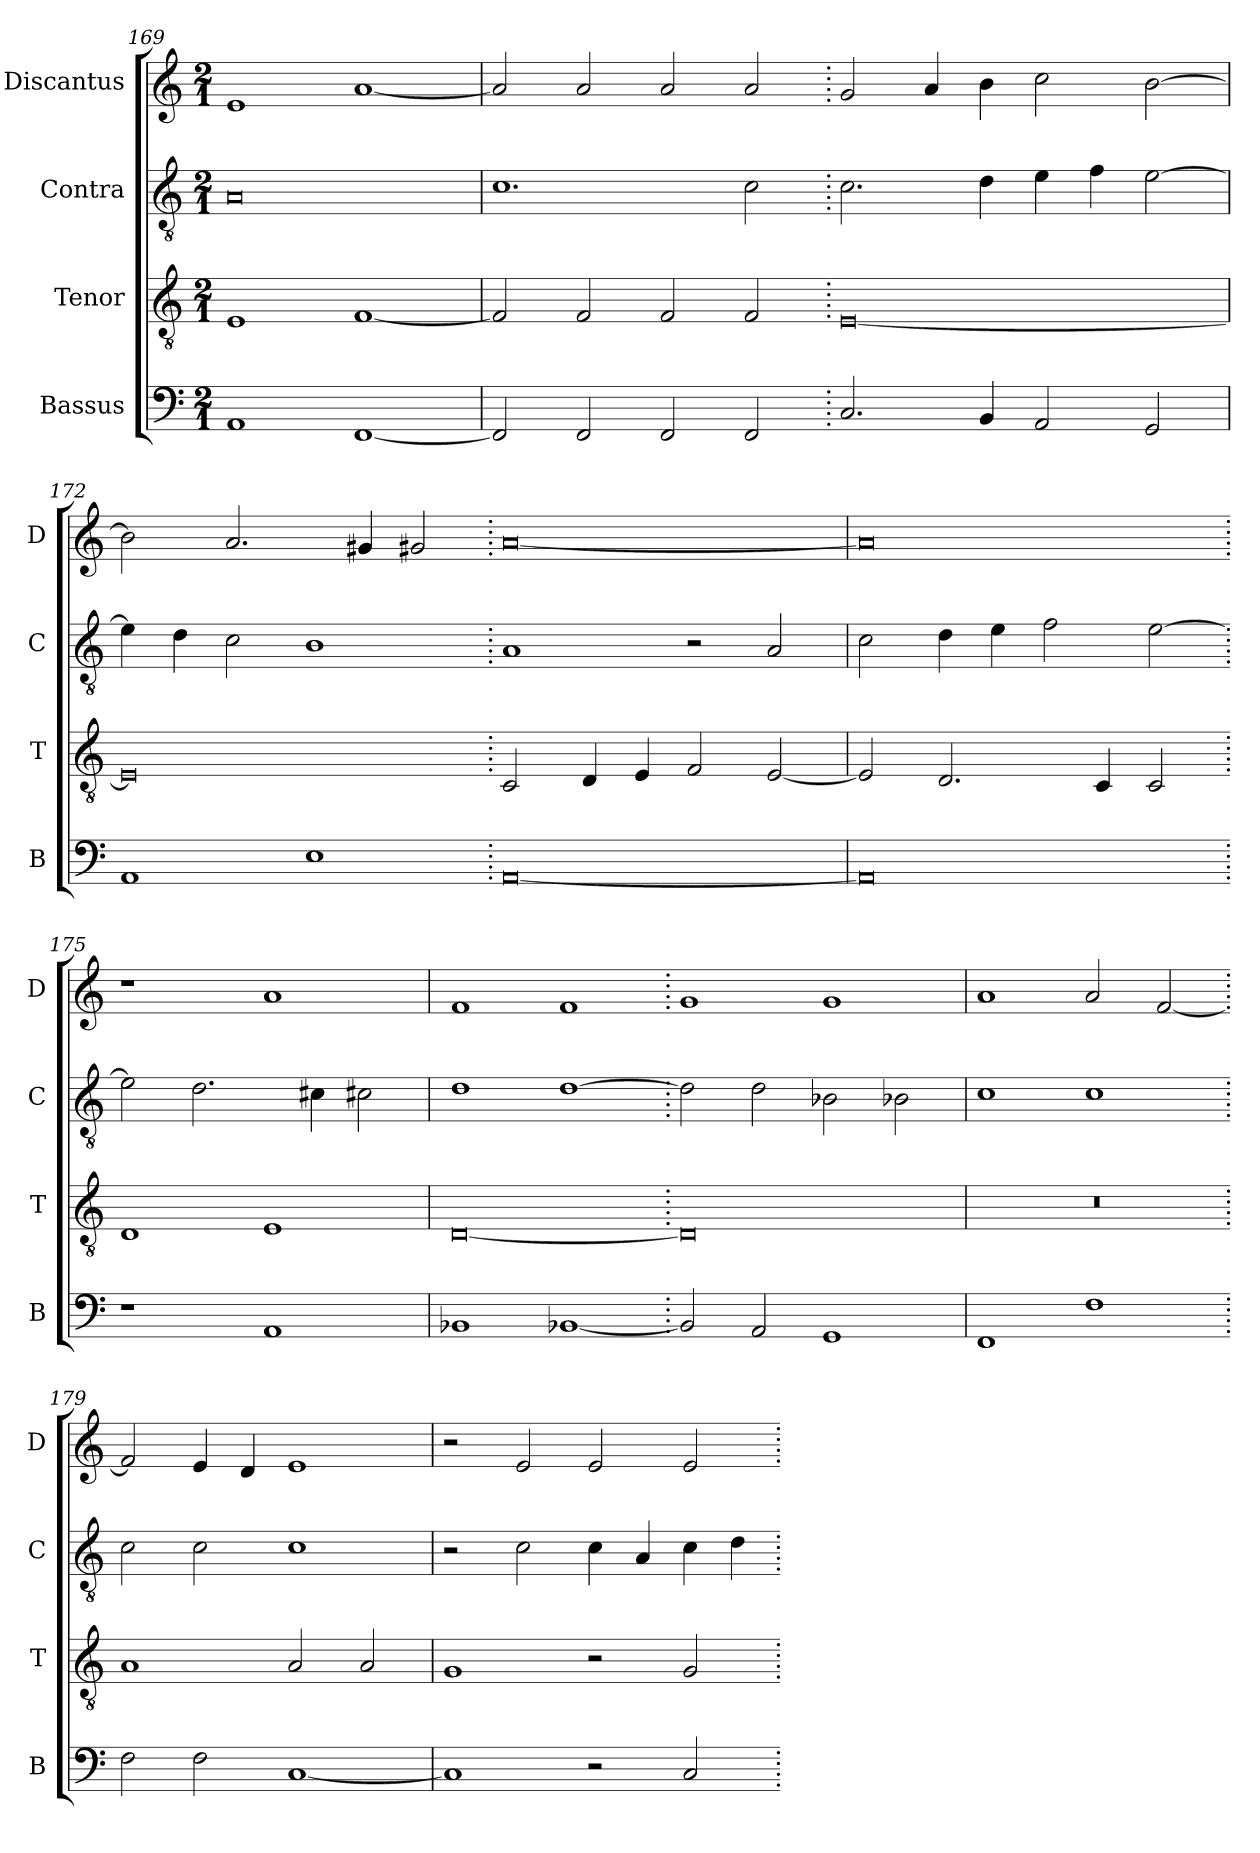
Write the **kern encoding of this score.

**kern	**kern	**kern	**kern
*part4	*part3	*part2	*part1
*staff4	*staff3	*staff2	*staff1
*I"Bassus	*I"Tenor	*I"Contra	*I"Discantus
*I'B	*I'T	*I'C	*I'D
*clefF4	*clefGv2	*clefGv2	*clefG2
*k[]	*k[]	*k[]	*k[]
*M2/1	*M2/1	*M2/1	*M2/1
=169	=169	=169	=169
1AA	1E	0A	1e
[1FF	[1F	.	[1a
=170	=170	=170	=170
2FF/]	2F/]	1.c	2a/]
2FF/	2F/	.	2a/
2FF/	2F/	.	2a/
2FF/	2F/	2c\	2a/
=171.	=171.	=171.	=171.
2.C/	[0E	2.c\	2g/
.	.	.	4a/
4BB/	.	4d\	4b\
2AA/	.	4e\	2cc\
.	.	4f\	.
2GG/	.	[2e\	[2b\
=172	=172	=172	=172
1AA	0E]	4e\]	2b\]
.	.	4d\	.
.	.	2c\	2.a/
1E	.	1B	.
.	.	.	4g#X/
.	.	.	2g#X/
=173.	=173.	=173.	=173.
[0AA	2C/	1A	[0a
.	4D/	.	.
.	4E/	.	.
.	2F/	2r	.
.	[2E/	2A/	.
=174	=174	=174	=174
0AA]	2E/]	2c\	0a]
.	2.D/	4d\	.
.	.	4e\	.
.	.	2f\	.
.	4C/	.	.
.	2C/	[2e\	.
=175.	=175.	=175.	=175.
1r	1D	2e\]	1r
.	.	2.d\	.
1AA	1E	.	1a
.	.	4c#X\	.
.	.	2c#X\	.
=176	=176	=176	=176
1BB-X	[0D	1d	1f
[1BB-X	.	[1d	1f
=177.	=177.	=177.	=177.
2BB-/]	0D]	2d\]	1g
2AA/	.	2d\	.
1GG	.	2B-X\	1g
.	.	2B-X\	.
=178	=178	=178	=178
1FF	0r	1c	1a
1F	.	1c	2a/
.	.	.	[2f/
=179.	=179.	=179.	=179.
2F\	1A	2c\	2f/]
2F\	.	2c\	4e/
.	.	.	4d/
[1C	2A/	1c	1e
.	2A/	.	.
=180	=180	=180	=180
1C]	1G	2r	2r
.	.	2c\	2e/
2r	2r	4c\	2e/
.	.	4A/	.
2C/	2G/	4c\	2e/
.	.	4d\	.
=.	=.	=.	=.
*-	*-	*-	*-
